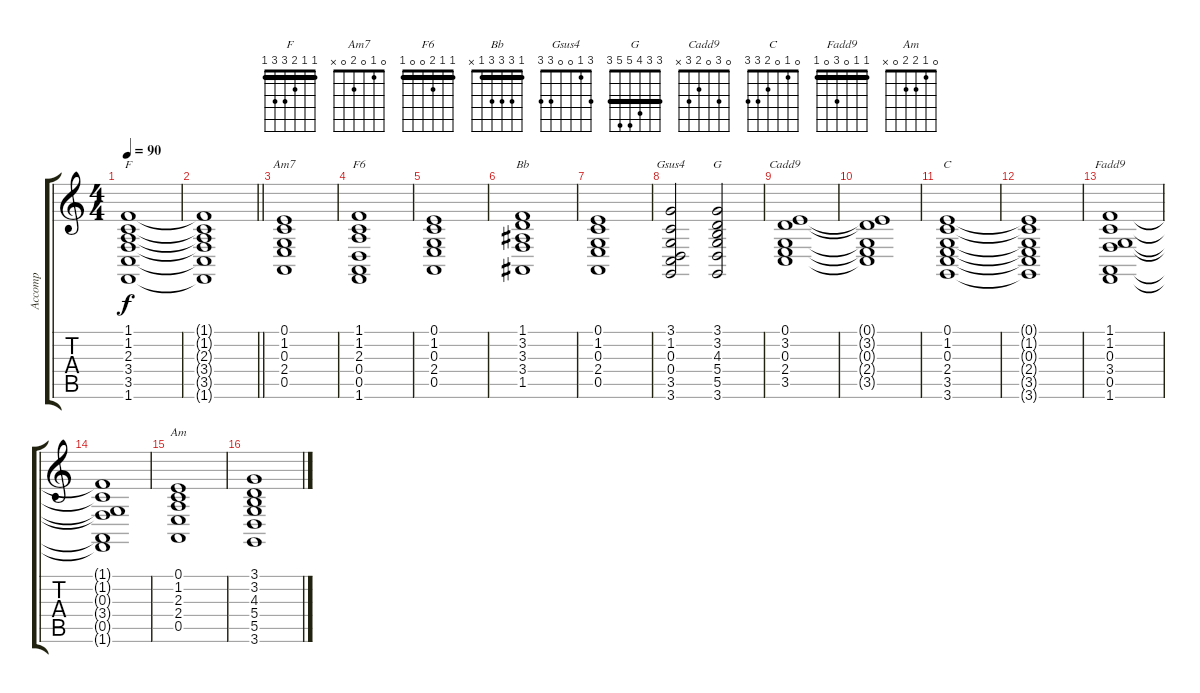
\track ("Accomp" "Accomp") {instrument stringensemble1}
\staff {score tabs}
\tuning (E4 B3 G3 D3 A2 E2) {hide}
\chord ("F" 1 1 2 3 3 1) {barre 1}
\chord ("Am7" 0 1 0 2 0 x)
\chord ("F6" 1 1 2 0 0 1) {barre 1}
\chord ("Bb" 1 3 3 3 1 x) {barre 1}
\chord ("Gsus4" 3 1 0 0 3 3)
\chord ("G" 3 3 4 5 5 3) {barre 3}
\chord ("Cadd9" 0 3 0 2 3 x)
\chord ("C" 0 1 0 2 3 3)
\chord ("Fadd9" 1 1 0 3 0 1) {barre 1}
\chord ("Am" 0 1 2 2 0 x)
\ts (4 4)
\tempo 90
\clef g2
\ks c
(1.1 1.2 2.3 3.4 3.5 1.6).1{ch "F" dy f} |
\barLineRight lightlight
(1.1{t} 1.2{t} 2.3{t} 3.4{t} 3.5{t} 1.6{t}).1 |
(0.1 1.2 0.3 2.4 0.5).1{ch "Am7"} |
(1.1 1.2 2.3 0.4 0.5 1.6).1{ch "F6"} |
(0.1 1.2 0.3 2.4 0.5).1 |
(1.1 3.2 3.3 3.4 1.5).1{ch "Bb"} |
(0.1 1.2 0.3 2.4 0.5).1 |
(3.1 1.2 0.3 0.4 3.5 3.6).2{ch "Gsus4"} (3.1 3.2 4.3 5.4 5.5 3.6).2{ch "G"} |
(0.1 3.2 0.3 2.4 3.5).1{ch "Cadd9"} |
(0.1{t} 3.2{t} 0.3{t} 2.4{t} 3.5{t}).1 |
(0.1 1.2 0.3 2.4 3.5 3.6).1{ch "C"} |
(0.1{t} 1.2{t} 0.3{t} 2.4{t} 3.5{t} 3.6{t}).1 |
(1.1 1.2 0.3 3.4 0.5 1.6).1{ch "Fadd9"} |
(1.1{t} 1.2{t} 0.3{t} 3.4{t} 0.5{t} 1.6{t}).1 |
(0.1 1.2 2.3 2.4 0.5).1{ch "Am"} |
(3.1 3.2 4.3 5.4 5.5 3.6).1
